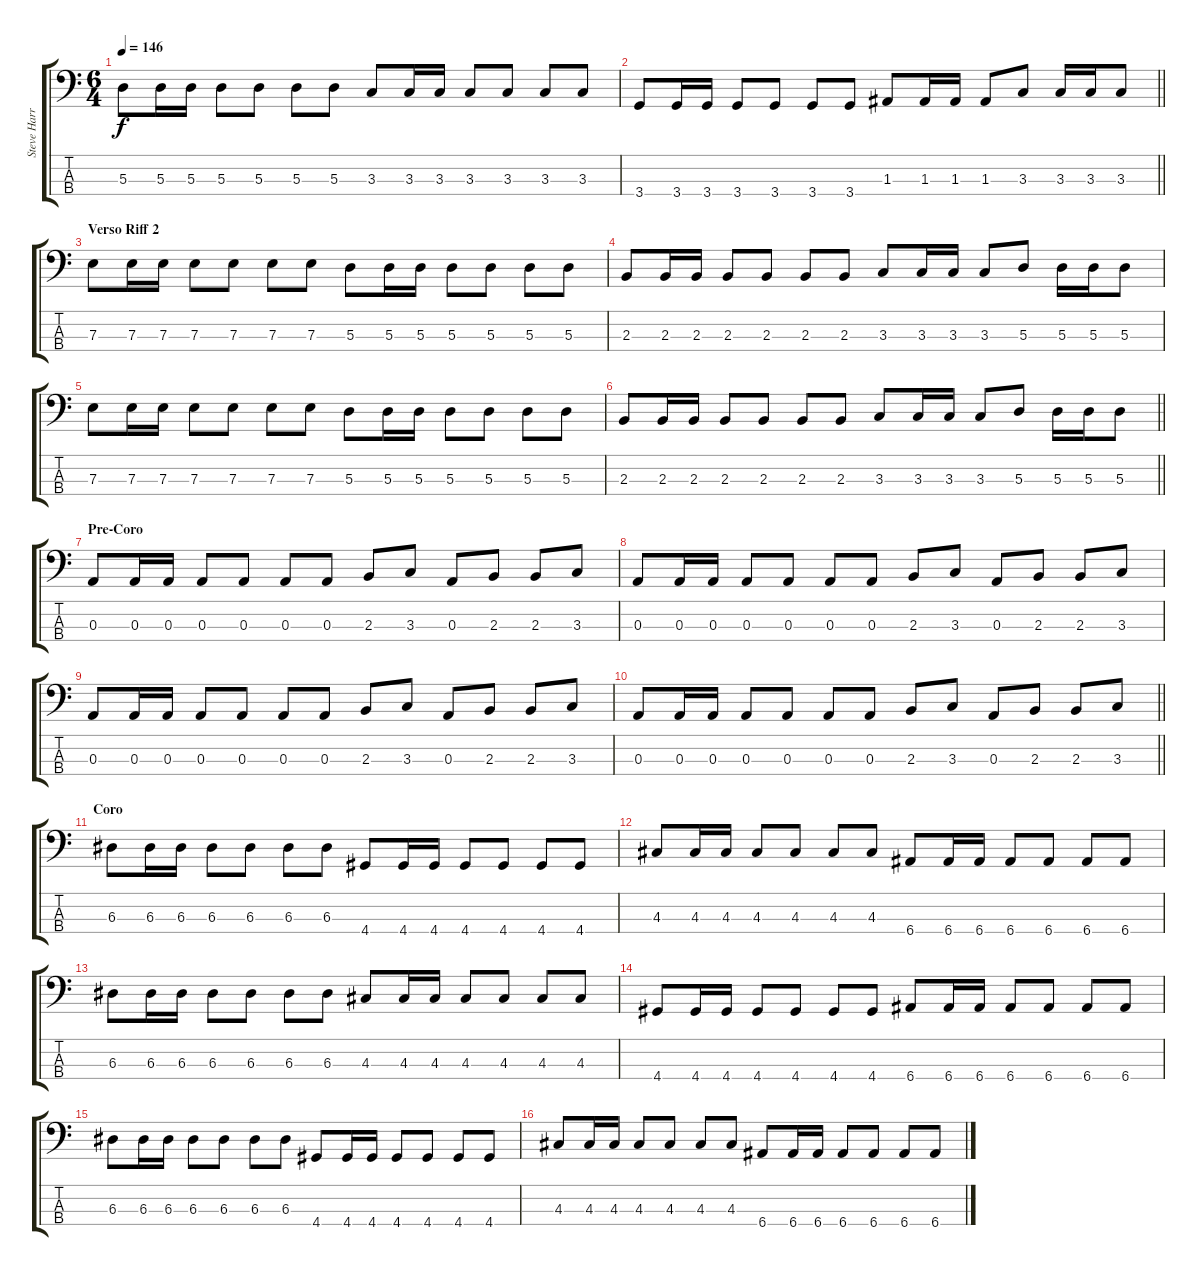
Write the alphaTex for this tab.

\track ("Steve Harris" "Steve Harr") {instrument electricbassfinger}
\staff {score tabs}
\tuning (G2 D2 A1 E1) {hide}
\ts (6 4)
\tempo 146
\clef f4
\ks c
5.3.8{dy f} 5.3.16 5.3.16 5.3.8 5.3.8 5.3.8 5.3.8 3.3.8 3.3.16 3.3.16 3.3.8 3.3.8 3.3.8 3.3.8 |
\barLineRight lightlight
3.4.8 3.4.16 3.4.16 3.4.8 3.4.8 3.4.8 3.4.8 1.3.8 1.3.16 1.3.16 1.3.8 3.3.8 3.3.16 3.3.16 3.3.8 |
\section ("" "Verso Riff 2")
7.3.8 7.3.16 7.3.16 7.3.8 7.3.8 7.3.8 7.3.8 5.3.8 5.3.16 5.3.16 5.3.8 5.3.8 5.3.8 5.3.8 |
2.3.8 2.3.16 2.3.16 2.3.8 2.3.8 2.3.8 2.3.8 3.3.8 3.3.16 3.3.16 3.3.8 5.3.8 5.3.16 5.3.16 5.3.8 |
7.3.8 7.3.16 7.3.16 7.3.8 7.3.8 7.3.8 7.3.8 5.3.8 5.3.16 5.3.16 5.3.8 5.3.8 5.3.8 5.3.8 |
\barLineRight lightlight
2.3.8 2.3.16 2.3.16 2.3.8 2.3.8 2.3.8 2.3.8 3.3.8 3.3.16 3.3.16 3.3.8 5.3.8 5.3.16 5.3.16 5.3.8 |
\section ("" "Pre-Coro")
0.3.8 0.3.16 0.3.16 0.3.8 0.3.8 0.3.8 0.3.8 2.3.8 3.3.8 0.3.8 2.3.8 2.3.8 3.3.8 |
0.3.8 0.3.16 0.3.16 0.3.8 0.3.8 0.3.8 0.3.8 2.3.8 3.3.8 0.3.8 2.3.8 2.3.8 3.3.8 |
0.3.8 0.3.16 0.3.16 0.3.8 0.3.8 0.3.8 0.3.8 2.3.8 3.3.8 0.3.8 2.3.8 2.3.8 3.3.8 |
\barLineRight lightlight
0.3.8 0.3.16 0.3.16 0.3.8 0.3.8 0.3.8 0.3.8 2.3.8 3.3.8 0.3.8 2.3.8 2.3.8 3.3.8 |
\section ("" "Coro")
6.3.8 6.3.16 6.3.16 6.3.8 6.3.8 6.3.8 6.3.8 4.4.8 4.4.16 4.4.16 4.4.8 4.4.8 4.4.8 4.4.8 |
4.3.8 4.3.16 4.3.16 4.3.8 4.3.8 4.3.8 4.3.8 6.4.8 6.4.16 6.4.16 6.4.8 6.4.8 6.4.8 6.4.8 |
6.3.8 6.3.16 6.3.16 6.3.8 6.3.8 6.3.8 6.3.8 4.3.8 4.3.16 4.3.16 4.3.8 4.3.8 4.3.8 4.3.8 |
4.4.8 4.4.16 4.4.16 4.4.8 4.4.8 4.4.8 4.4.8 6.4.8 6.4.16 6.4.16 6.4.8 6.4.8 6.4.8 6.4.8 |
6.3.8 6.3.16 6.3.16 6.3.8 6.3.8 6.3.8 6.3.8 4.4.8 4.4.16 4.4.16 4.4.8 4.4.8 4.4.8 4.4.8 |
4.3.8 4.3.16 4.3.16 4.3.8 4.3.8 4.3.8 4.3.8 6.4.8 6.4.16 6.4.16 6.4.8 6.4.8 6.4.8 6.4.8
